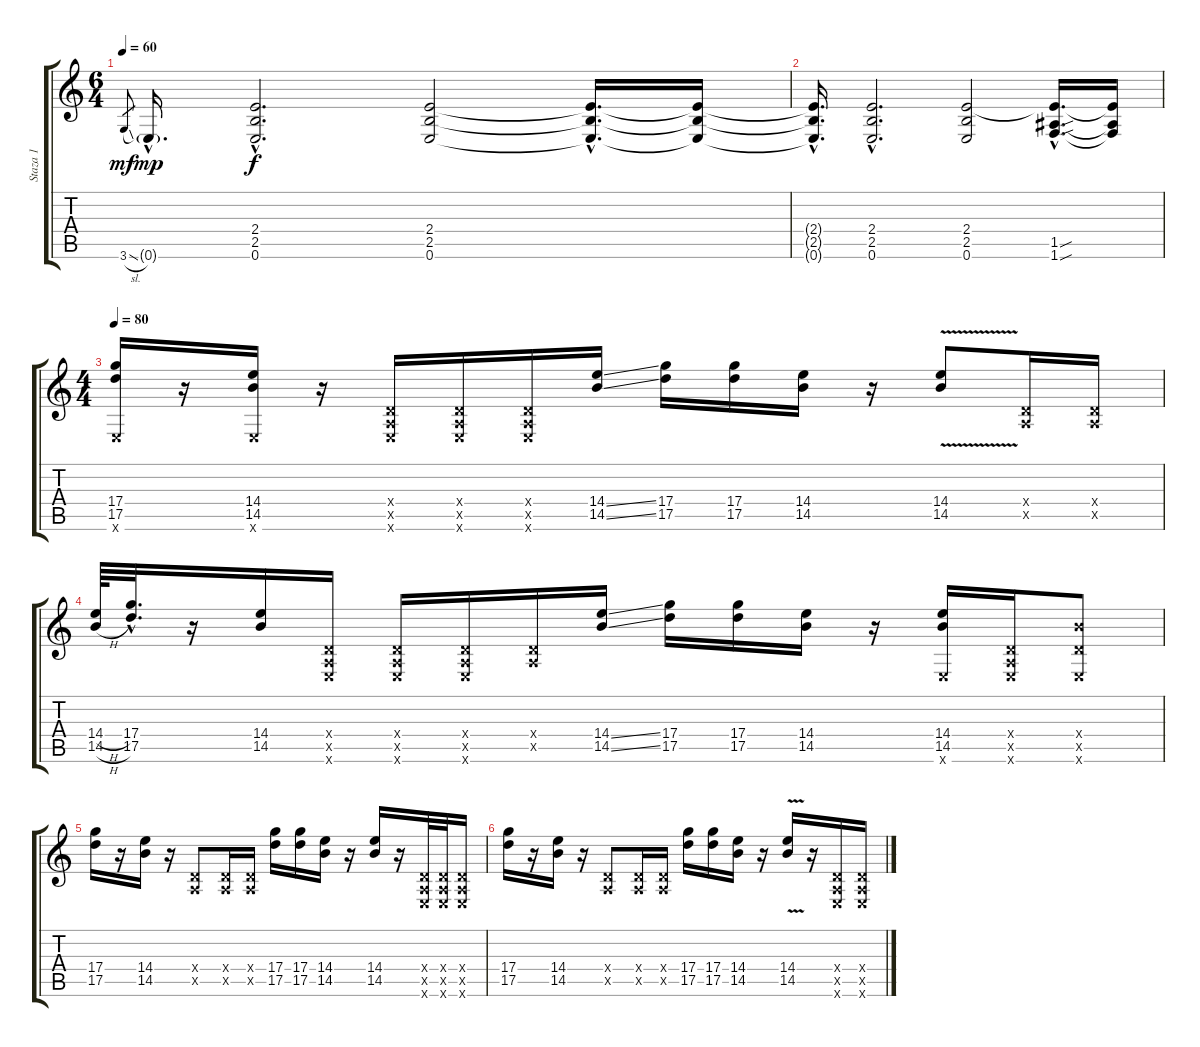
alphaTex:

\track ("Staza 1" "Staza 1") {instrument overdrivenguitar}
\staff {score tabs}
\tuning (E4 B3 G3 D3 A2 E2) {hide}
\ts (6 4)
\tempo 60
\clef g2
\ks c
3.6{sl}.8{gr dy mf} 0.6{g hac}.16{d dy mp} (2.4{hac} 2.5{hac} 0.6{hac}).2{d dy f} (2.4 2.5 0.6).2 (2.4{hac t} 2.5{hac t} 0.6{hac t}).16{d} (2.4{t} 2.5{t} 0.6{t}).16 |
(2.4{hac t} 2.5{hac t} 0.6{hac t}).16{d} (2.4{hac} 2.5{hac} 0.6{hac}).2{d} (2.4 2.5 0.6).2 (2.4{hac t} 1.5{sou hac} 1.6{sou hac}).16{d} (2.4{t} 1.5{t} 1.6{t}).16 |
\ts (4 4)
\tempo 80
(17.4 17.5 0.6{x}).16 r.16 (14.4 14.5 0.6{x}).16 r.16 (0.4{x} 0.5{x} 0.6{x}).16 (0.4{x} 0.5{x} 0.6{x}).16 (0.4{x} 0.5{x} 0.6{x}).16 (14.4{ss} 14.5{ss}).16 (17.4 17.5).16 (17.4 17.5).16 (14.4 14.5).16 r.16 (14.4{v} 14.5{v}).8 (0.4{x} 0.5{x}).16 (0.4{x} 0.5{x}).16 |
(14.4{h} 14.5{h}).64 (17.4{hac} 17.5{hac}).32{d} r.16 (14.4 14.5).16 (0.4{x} 0.5{x} 0.6{x}).16 (0.4{x} 0.5{x} 0.6{x}).16 (0.4{x} 0.5{x} 0.6{x}).16 (0.4{x} 0.5{x}).16 (14.4{ss} 14.5{ss}).16 (17.4 17.5).16 (17.4 17.5).16 (14.4 14.5).16 r.16 (14.4 14.5 0.6{x}).16 (0.4{x} 0.5{x} 0.6{x}).16 (0.4{x} 14.5{x} 0.6{x}).8 |
(17.4 17.5).16 r.16 (14.4 14.5).16 r.16 (0.4{x} 0.5{x}).8 (0.4{x} 0.5{x}).16 (0.4{x} 0.5{x}).16 (17.4 17.5).16 (17.4 17.5).16 (14.4 14.5).16 r.16 (14.4 14.5).16 r.16 (0.4{x} 0.5{x} 0.6{x}).32 (0.4{x} 0.5{x} 0.6{x}).32 (0.4{x} 0.5{x} 0.6{x}).16 |
(17.4 17.5).16 r.16 (14.4 14.5).16 r.16 (0.4{x} 0.5{x}).8 (0.4{x} 0.5{x}).16 (0.4{x} 0.5{x}).16 (17.4 17.5).16 (17.4 17.5).16 (14.4 14.5).16 r.16 (14.4 14.5{v}).16 r.16 (0.4{x} 0.5{x} 0.6{x}).16 (0.4{x} 0.5{x} 0.6{x}).16
